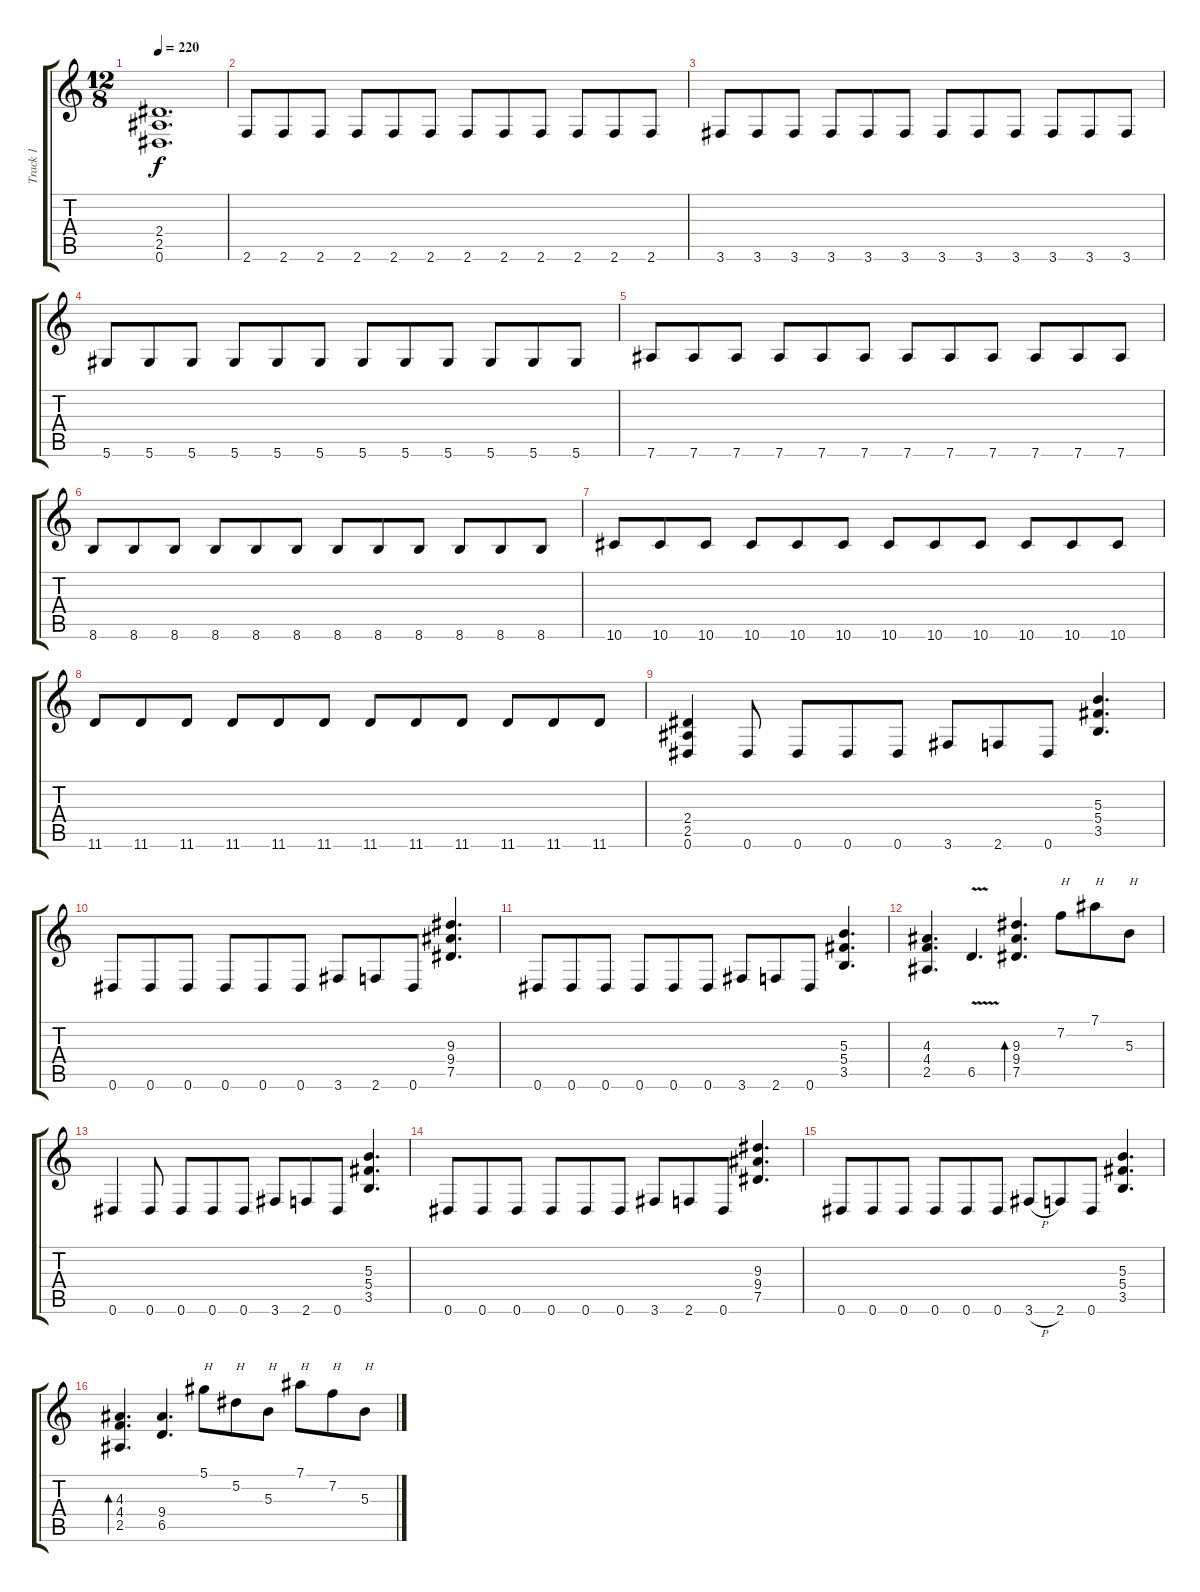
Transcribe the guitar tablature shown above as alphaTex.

\track ("Track 1" "Track 1") {instrument acousticguitarsteel}
\staff {score tabs}
\tuning (Eb4 Bb3 Gb3 Db3 Ab2 Eb2) {hide}
\ts (12 8)
\tempo 220
\clef g2
\ks c
(2.4 2.5 0.6).1{d dy f} |
2.6.8 2.6.8 2.6.8 2.6.8 2.6.8 2.6.8 2.6.8 2.6.8 2.6.8 2.6.8 2.6.8 2.6.8 |
3.6.8 3.6.8 3.6.8 3.6.8 3.6.8 3.6.8 3.6.8 3.6.8 3.6.8 3.6.8 3.6.8 3.6.8 |
5.6.8 5.6.8 5.6.8 5.6.8 5.6.8 5.6.8 5.6.8 5.6.8 5.6.8 5.6.8 5.6.8 5.6.8 |
7.6.8 7.6.8 7.6.8 7.6.8 7.6.8 7.6.8 7.6.8 7.6.8 7.6.8 7.6.8 7.6.8 7.6.8 |
8.6.8 8.6.8 8.6.8 8.6.8 8.6.8 8.6.8 8.6.8 8.6.8 8.6.8 8.6.8 8.6.8 8.6.8 |
10.6.8 10.6.8 10.6.8 10.6.8 10.6.8 10.6.8 10.6.8 10.6.8 10.6.8 10.6.8 10.6.8 10.6.8 |
11.6.8 11.6.8 11.6.8 11.6.8 11.6.8 11.6.8 11.6.8 11.6.8 11.6.8 11.6.8 11.6.8 11.6.8 |
(2.4 2.5 0.6).4 0.6.8 0.6.8 0.6.8 0.6.8 3.6.8 2.6.8 0.6.8 (5.3 5.4 3.5).4{d} |
0.6.8 0.6.8 0.6.8 0.6.8 0.6.8 0.6.8 3.6.8 2.6.8 0.6.8 (9.3 9.4 7.5).4{d} |
0.6.8 0.6.8 0.6.8 0.6.8 0.6.8 0.6.8 3.6.8 2.6.8 0.6.8 (5.3 5.4 3.5).4{d} |
(4.3 4.4 2.5).4{d} 6.5{v}.4{d} (9.3 9.4 7.5).4{d bd 480} 7.2.8{txt "H" instrument guitarharmonics} 7.1.8{txt "H"} 5.3.8{txt "H"} |
0.6.4{instrument distortionguitar} 0.6.8 0.6.8 0.6.8 0.6.8 3.6.8 2.6.8 0.6.8 (5.3 5.4 3.5).4{d} |
0.6.8 0.6.8 0.6.8 0.6.8 0.6.8 0.6.8 3.6.8 2.6.8 0.6.8 (9.3 9.4 7.5).4{d} |
0.6.8 0.6.8 0.6.8 0.6.8 0.6.8 0.6.8 3.6{h}.8 2.6.8 0.6.8 (5.3 5.4 3.5).4{d} |
(4.3 4.4 2.5).4{d bd 480} (9.4 6.5).4{d} 5.1.8{txt "H" instrument guitarharmonics} 5.2.8{txt "H"} 5.3.8{txt "H"} 7.1.8{txt "H"} 7.2.8{txt "H"} 5.3.8{txt "H"}
